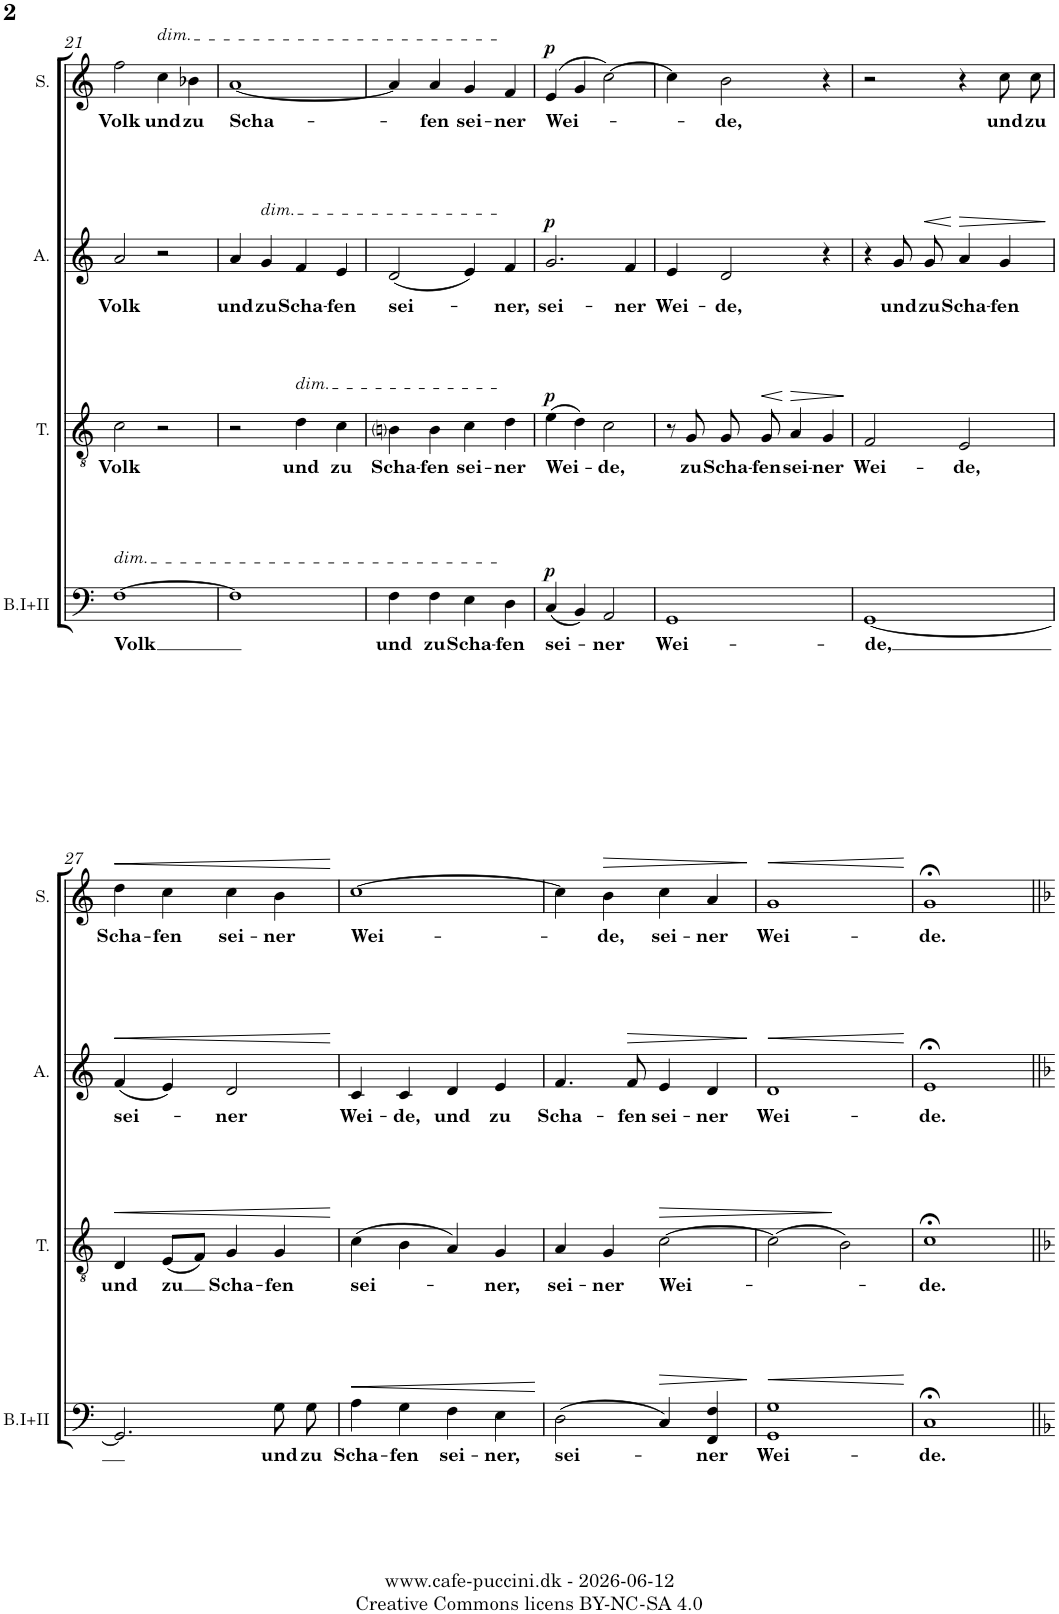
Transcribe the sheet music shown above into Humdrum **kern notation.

**kern	**text	**dynam	**kern	**text	**dynam	**kern	**text	**dynam	**kern	**text	**dynam
*part4	*part4	*part4	*part3	*part3	*part3	*part2	*part2	*part2	*part1	*part1	*part1
*staff4	*staff4	*staff4	*staff3	*staff3	*staff3	*staff2	*staff2	*staff2	*staff1	*staff1	*staff1
*I"Bass I+II	*	*	*I"Tenor	*	*	*I"Alto	*	*	*I"Soprano	*	*
*I'B.I+II	*	*	*I'T.	*	*	*I'A.	*	*	*I'S.	*	*
!!LO:PB:g=z
*clefF4	*	*	*clefGv2	*	*	*clefG2	*	*	*clefG2	*	*
*k[]	*	*	*k[]	*	*	*k[]	*	*	*k[]	*	*
*M4/4	*	*	*M4/4	*	*	*M4/4	*	*	*M4/4	*	*
*met(c)	*	*	*met(c)	*	*	*met(c)	*	*	*met(c)	*	*
=21	=21	=21	=21	=21	=21	=21	=21	=21	=21	=21	=21
!LO:TX:a:i:t=dim.	!	!	!	!	!	!	!	!	!	!	!
!	!LO:LY:b	!	!	!LO:LY:b	!	!	!LO:LY:b	!	!	!LO:LY:b	!
[1F	Volk	.	2c\	Volk	.	2a/	Volk	.	2ff\	Volk	.
!	!	!	!	!	!	!	!	!	!LO:TX:a:i:t=dim.	!	!
!	!	!	!	!	!	!	!	!	!	!LO:LY:b	!
.	.	.	2r	.	.	2r	.	.	4cc\	und	.
!	!	!	!	!	!	!	!	!	!	!LO:LY:b	!
.	.	.	.	.	.	.	.	.	4b-X\	zu	.
=22	=22	=22	=22	=22	=22	=22	=22	=22	=22	=22	=22
!	!	!	!	!	!	!	!LO:LY:b	!	!	!LO:LY:b	!
1F]	.	.	2r	.	.	4a/	und	.	[1a	Scha-	.
!	!	!	!	!	!	!LO:TX:a:i:t=dim.	!	!	!	!	!
!	!	!	!	!	!	!	!LO:LY:b	!	!	!	!
.	.	.	.	.	.	4g/	zu	.	.	.	.
!	!	!	!LO:TX:a:i:t=dim.	!	!	!	!	!	!	!	!
!	!	!	!	!LO:LY:b	!	!	!LO:LY:b	!	!	!	!
.	.	.	4d\	und	.	4f/	Scha-	.	.	.	.
!	!	!	!	!LO:LY:b	!	!	!LO:LY:b	!	!	!	!
.	.	.	4c\	zu	.	4e/	-fen	.	.	.	.
=23	=23	=23	=23	=23	=23	=23	=23	=23	=23	=23	=23
!	!LO:LY:b	!	!	!LO:LY:b	!	!	!LO:LY:b	!	!	!	!
4F\	und	.	4Bni\	Scha-	.	(2d/	sei-	.	4a/]	.	.
!	!LO:LY:b	!	!	!LO:LY:b	!	!	!	!	!	!LO:LY:b	!
4F\	zu	.	4B\	-fen	.	.	.	.	4a/	-fen	.
!	!LO:LY:b	!	!	!LO:LY:b	!	!	!	!	!	!LO:LY:b	!
4E\	Scha-	.	4c\	sei-	.	4e/)	.	.	4g/	sei-	.
!	!LO:LY:b	!	!	!LO:LY:b	!	!	!LO:LY:b	!	!	!LO:LY:b	!
4D\	-fen	.	4d\	-ner	.	4f/	-ner,	.	4f/	-ner	.
=24	=24	=24	=24	=24	=24	=24	=24	=24	=24	=24	=24
!	!LO:LY:b	!LO:DY:a	!	!LO:LY:b	!LO:DY:a	!	!LO:LY:b	!LO:DY:a	!	!LO:LY:b	!LO:DY:a
(4C/	sei-	p	(4e\	Wei-	p	2.g/	sei-	p	(4e/	Wei-	p
4BB/)	.	.	4d\)	.	.	.	.	.	4g/	.	.
!	!LO:LY:b	!	!	!LO:LY:b	!	!	!	!	!	!	!
2AA/	-ner	.	2c\	-de,	.	.	.	.	[2cc\)	.	.
!	!	!	!	!	!	!	!LO:LY:b	!	!	!	!
.	.	.	.	.	.	4f/	-ner	.	.	.	.
=25	=25	=25	=25	=25	=25	=25	=25	=25	=25	=25	=25
!	!LO:LY:b	!	!	!	!	!	!LO:LY:b	!	!	!	!
1GG	Wei-	.	8r	.	.	4e/	Wei-	.	4cc\]	.	.
!	!	!	!	!LO:LY:b	!	!	!	!	!	!	!
.	.	.	8G/	zu	.	.	.	.	.	.	.
!	!	!	!	!LO:LY:b	!	!	!LO:LY:b	!	!	!LO:LY:b	!
.	.	.	8G/	Scha-	.	2d/	-de,	.	2b\	-de,	.
!	!	!	!	!LO:LY:b	!LO:HP:b	!	!	!	!	!	!
.	.	.	8G/	-fen	<	.	.	.	.	.	.
!	!	!	!	!LO:LY:b	!LO:HP:n=1:b	!	!	!	!	!	!
.	.	.	4A/	sei-	[ >	.	.	.	.	.	.
!	!	!	!	!LO:LY:b	!	!	!	!	!	!	!
.	.	.	4G/	-ner	.	4r	.	.	4r	.	.
.	.	.	.	.	]	.	.	.	.	.	.
=26	=26	=26	=26	=26	=26	=26	=26	=26	=26	=26	=26
!	!LO:LY:b	!	!	!LO:LY:b	!	!	!	!	!	!	!
[1GG	-de,	.	2F/	Wei-	.	4r	.	.	2r	.	.
!	!	!	!	!	!	!	!LO:LY:b	!	!	!	!
.	.	.	.	.	.	8g/L	und	.	.	.	.
!	!	!	!	!	!	!	!LO:LY:b	!LO:HP:b	!	!	!
.	.	.	.	.	.	8g/J	zu	<	.	.	.
!	!	!	!	!LO:LY:b	!	!	!LO:LY:b	!LO:HP:n=1:b	!	!	!
.	.	.	2E/	-de,	.	4a/	Scha-	[ >	4r	.	.
!	!	!	!	!	!	!	!LO:LY:b	!	!	!LO:LY:b	!
.	.	.	.	.	.	4g/	-fen	.	8cc\L	und	.
!	!	!	!	!	!	!	!	!	!	!LO:LY:b	!
.	.	.	.	.	.	.	.	.	8cc\J	zu	.
.	.	.	.	.	.	.	.	]	.	.	.
!!LO:LB:g=z
=27	=27	=27	=27	=27	=27	=27	=27	=27	=27	=27	=27
!	!	!	!	!LO:LY:b	!LO:HP:b	!	!LO:LY:b	!LO:HP:b	!	!LO:LY:b	!LO:HP:b
2.GG/]	.	.	4D/	und	<	(4f/	sei-	<	4dd\	Scha-	<
!	!	!	!	!LO:LY:b	!	!	!	!	!	!LO:LY:b	!
.	.	.	(8E/L	zu	.	4e/)	.	.	4cc\	-fen	.
.	.	.	8F/J)	.	.	.	.	.	.	.	.
!	!	!	!	!LO:LY:b	!	!	!LO:LY:b	!	!	!LO:LY:b	!
.	.	.	4G/	Scha-	.	2d/	-ner	.	4cc\	sei-	.
!	!LO:LY:b	!	!	!LO:LY:b	!	!	!	!	!	!LO:LY:b	!
8G\L	und	.	4G/	-fen	.	.	.	.	4b\	-ner	.
!	!LO:LY:b	!	!	!	!	!	!	!	!	!	!
8G\J	zu	.	.	.	.	.	.	.	.	.	.
.	.	.	.	.	[	.	.	[	.	.	[
=28	=28	=28	=28	=28	=28	=28	=28	=28	=28	=28	=28
!	!LO:LY:b	!LO:HP:b	!	!LO:LY:b	!	!	!LO:LY:b	!	!	!LO:LY:b	!
4A\	Scha-	<	(4c\	sei-	.	4c/	Wei-	.	[>1cc	Wei-	.
!	!LO:LY:b	!	!	!	!	!	!LO:LY:b	!	!	!	!
4G\	-fen	.	4B\	.	.	4c/	-de,	.	.	.	.
!	!LO:LY:b	!	!	!	!	!	!LO:LY:b	!	!	!	!
4F\	sei-	.	4A/)	.	.	4d/	und	.	.	.	.
!	!LO:LY:b	!	!	!LO:LY:b	!	!	!LO:LY:b	!	!	!	!
4E\	-ner,	.	4G/	-ner,	.	4e/	zu	.	.	.	.
.	.	[	.	.	.	.	.	.	.	.	.
=29	=29	=29	=29	=29	=29	=29	=29	=29	=29	=29	=29
!	!LO:LY:b	!	!	!LO:LY:b	!	!	!LO:LY:b	!	!	!	!
(2D\	sei-	.	4A/	sei-	.	4.f/	Scha-	.	4cc\]	.	.
!	!	!	!	!LO:LY:b	!	!	!	!	!	!LO:LY:b	!LO:HP:b
.	.	.	4G/	-ner	.	.	.	.	4b\	-de,	>
!	!	!	!	!	!	!	!LO:LY:b	!LO:HP:b	!	!	!
.	.	.	.	.	.	8f/	-fen	>	.	.	.
!	!	!LO:HP:b	!	!LO:LY:b	!LO:HP:b	!	!LO:LY:b	!	!	!LO:LY:b	!
4C/)	.	>	[2c\	Wei-	>	4e/	sei-	.	4cc\	sei-	.
!	!LO:LY:b	!	!	!	!	!	!LO:LY:b	!	!	!LO:LY:b	!
4FF/ 4F/	-ner	.	.	.	.	4d/	-ner	.	4a/	-ner	.
.	.	]	.	.	.	.	.	]	.	.	]
=30	=30	=30	=30	=30	=30	=30	=30	=30	=30	=30	=30
!	!LO:LY:b	!LO:HP:b	!	!	!	!	!LO:LY:b	!LO:HP:b	!	!LO:LY:b	!LO:HP:b
1GG 1G	Wei-	<	(2c\]	.	.	1d	Wei-	<	1g	Wei-	<
.	.	.	2B\)	.	]	.	.	.	.	.	.
.	.	[	.	.	.	.	.	[	.	.	[
=31	=31	=31	=31	=31	=31	=31	=31	=31	=31	=31	=31
!	!LO:LY:b	!	!	!LO:LY:b	!	!	!LO:LY:b	!	!	!LO:LY:b	!
1C;<	-de.	.	1c;<	-de.	.	1e;<	-de.	.	1g;<	-de.	.
=||	=||	=||	=||	=||	=||	=||	=||	=||	=||	=||	=||
*-	*-	*-	*-	*-	*-	*-	*-	*-	*-	*-	*-
